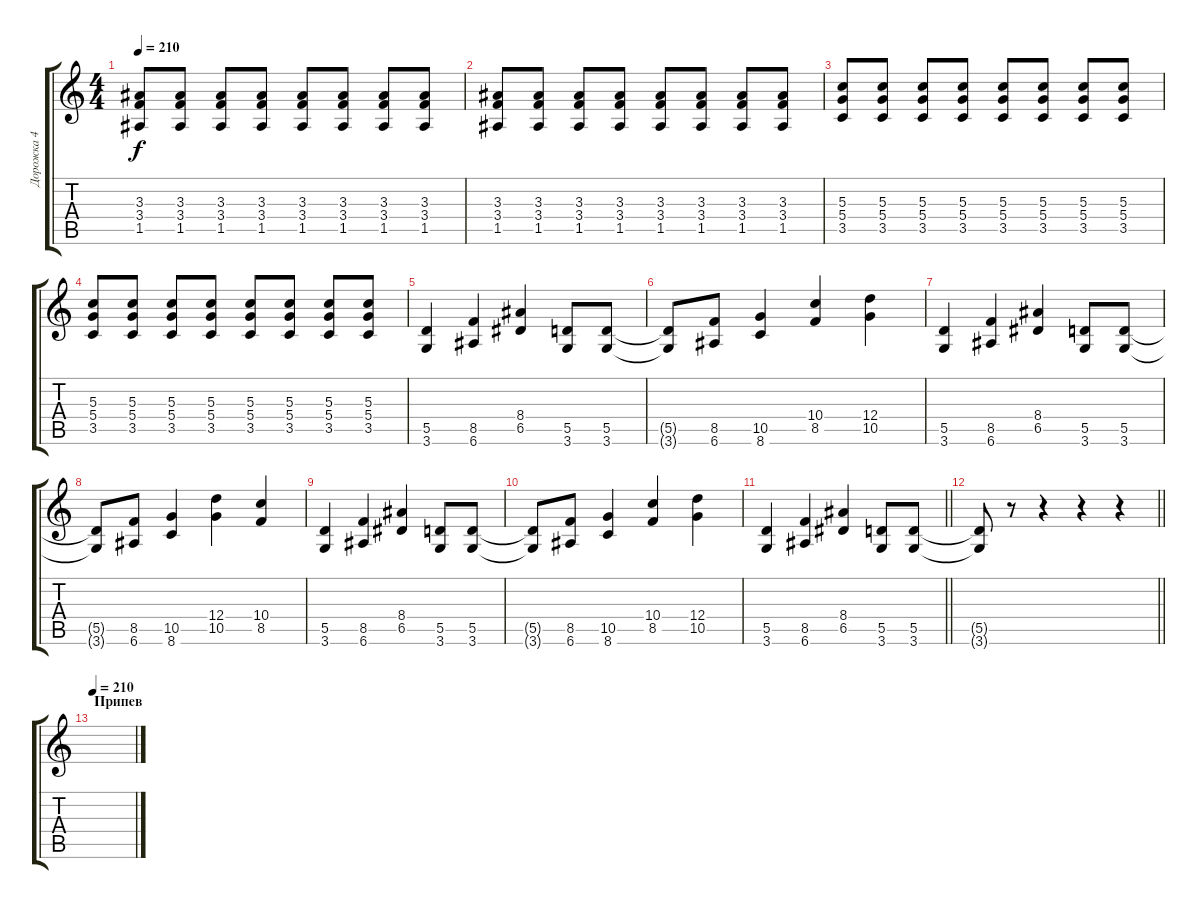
\track ("Дорожка 4" "Дорожка 4") {instrument distortionguitar}
\staff {score tabs}
\tuning (E4 B3 G3 D3 A2 E2) {hide}
\ts (4 4)
\tempo 210
\clef g2
\ks c
(3.3 3.4 1.5).8{dy f} (3.3 3.4 1.5).8 (3.3 3.4 1.5).8 (3.3 3.4 1.5).8 (3.3 3.4 1.5).8 (3.3 3.4 1.5).8 (3.3 3.4 1.5).8 (3.3 3.4 1.5).8 |
(3.3 3.4 1.5).8 (3.3 3.4 1.5).8 (3.3 3.4 1.5).8 (3.3 3.4 1.5).8 (3.3 3.4 1.5).8 (3.3 3.4 1.5).8 (3.3 3.4 1.5).8 (3.3 3.4 1.5).8 |
(5.3 5.4 3.5).8 (5.3 5.4 3.5).8 (5.3 5.4 3.5).8 (5.3 5.4 3.5).8 (5.3 5.4 3.5).8 (5.3 5.4 3.5).8 (5.3 5.4 3.5).8 (5.3 5.4 3.5).8 |
(5.3 5.4 3.5).8 (5.3 5.4 3.5).8 (5.3 5.4 3.5).8 (5.3 5.4 3.5).8 (5.3 5.4 3.5).8 (5.3 5.4 3.5).8 (5.3 5.4 3.5).8 (5.3 5.4 3.5).8 |
(5.5 3.6).4 (8.5 6.6).4 (8.4 6.5).4 (5.5 3.6).8 (5.5 3.6).8 |
(5.5{t} 3.6{t}).8 (8.5 6.6).8 (10.5 8.6).4 (10.4 8.5).4 (12.4 10.5).4 |
(5.5 3.6).4 (8.5 6.6).4 (8.4 6.5).4 (5.5 3.6).8 (5.5 3.6).8 |
(5.5{t} 3.6{t}).8 (8.5 6.6).8 (10.5 8.6).4 (12.4 10.5).4 (10.4 8.5).4 |
(5.5 3.6).4 (8.5 6.6).4 (8.4 6.5).4 (5.5 3.6).8 (5.5 3.6).8 |
(5.5{t} 3.6{t}).8 (8.5 6.6).8 (10.5 8.6).4 (10.4 8.5).4 (12.4 10.5).4 |
\barLineRight lightlight
(5.5 3.6).4 (8.5 6.6).4 (8.4 6.5).4 (5.5 3.6).8 (5.5 3.6).8 |
\barLineRight lightlight
(5.5{t} 3.6{t}).8 r.8 r.4 r.4 r.4 |
\section ("" "Припев")
\tempo 210
